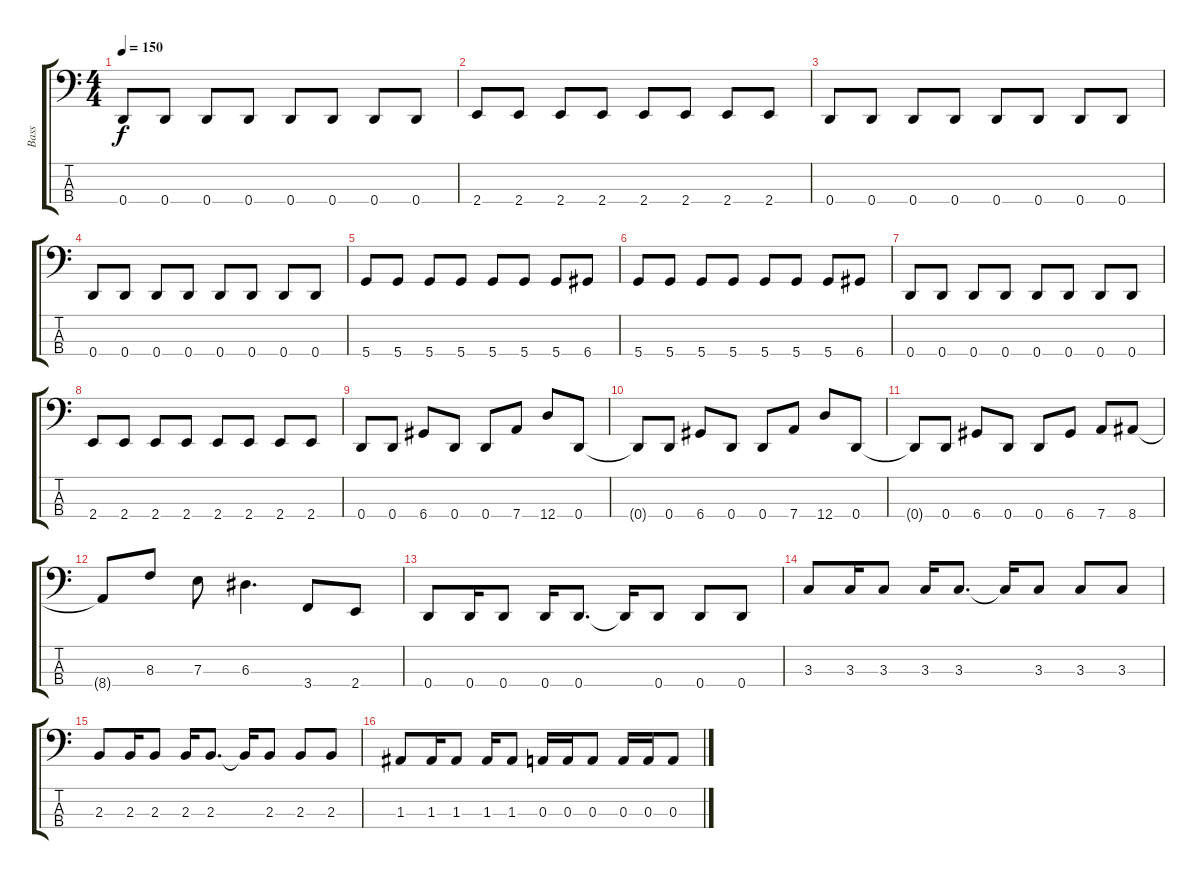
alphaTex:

\track ("Bass" "Bass") {instrument electricbasspick}
\staff {score tabs}
\tuning (G2 D2 A1 D1) {hide}
\ts (4 4)
\tempo 150
\clef f4
\ks c
0.4.8{dy f} 0.4.8 0.4.8 0.4.8 0.4.8 0.4.8 0.4.8 0.4.8 |
2.4.8 2.4.8 2.4.8 2.4.8 2.4.8 2.4.8 2.4.8 2.4.8 |
0.4.8 0.4.8 0.4.8 0.4.8 0.4.8 0.4.8 0.4.8 0.4.8 |
0.4.8 0.4.8 0.4.8 0.4.8 0.4.8 0.4.8 0.4.8 0.4.8 |
5.4.8 5.4.8 5.4.8 5.4.8 5.4.8 5.4.8 5.4.8 6.4.8 |
5.4.8 5.4.8 5.4.8 5.4.8 5.4.8 5.4.8 5.4.8 6.4.8 |
0.4.8 0.4.8 0.4.8 0.4.8 0.4.8 0.4.8 0.4.8 0.4.8 |
2.4.8 2.4.8 2.4.8 2.4.8 2.4.8 2.4.8 2.4.8 2.4.8 |
0.4.8 0.4.8 6.4.8 0.4.8 0.4.8 7.4.8 12.4.8 0.4.8 |
0.4{t}.8 0.4.8 6.4.8 0.4.8 0.4.8 7.4.8 12.4.8 0.4.8 |
0.4{t}.8 0.4.8 6.4.8 0.4.8 0.4.8 6.4.8 7.4.8 8.4.8 |
8.4{t}.8 8.3.8 7.3.8 6.3.4{d} 3.4.8 2.4.8 |
0.4.8 0.4.16 0.4.8 0.4.16 0.4.8{d} 0.4{t}.16 0.4.8 0.4.8 0.4.8 |
3.3.8 3.3.16 3.3.8 3.3.16 3.3.8{d} 3.3{t}.16 3.3.8 3.3.8 3.3.8 |
2.3.8 2.3.16 2.3.8 2.3.16 2.3.8{d} 2.3{t}.16 2.3.8 2.3.8 2.3.8 |
1.3.8 1.3.16 1.3.8 1.3.16 1.3.8 0.3.16 0.3.16 0.3.8 0.3.16 0.3.16 0.3.8
